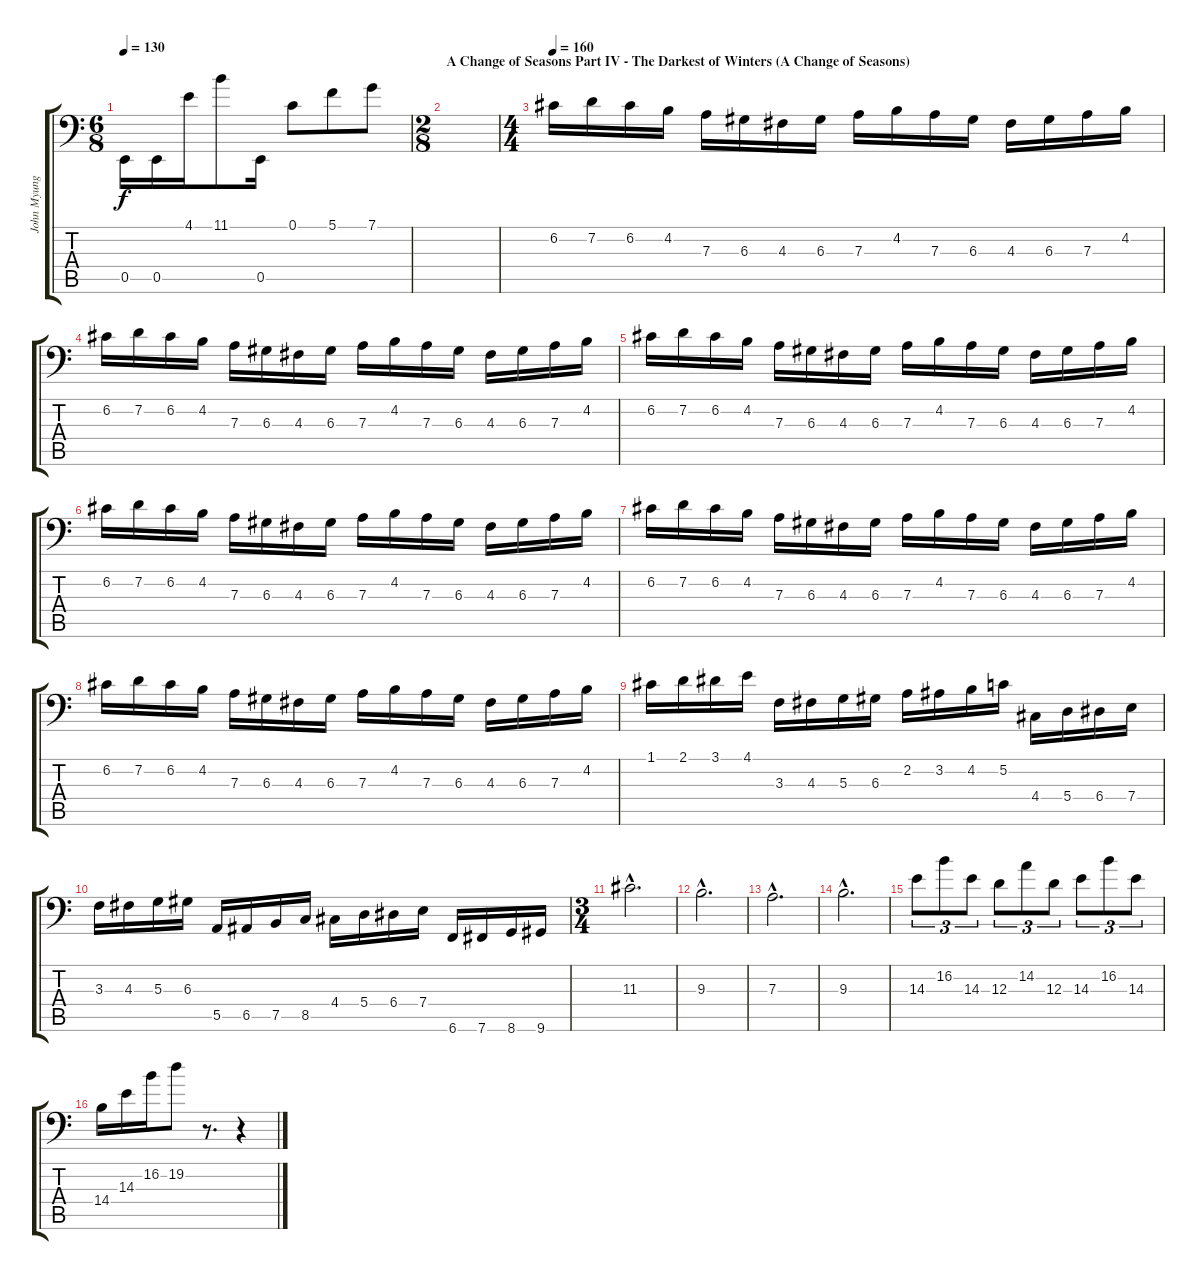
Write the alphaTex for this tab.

\track ("John Myung Bass" "John Myung") {instrument electricbasspick}
\staff {score tabs}
\tuning (C3 G2 D2 A1 E1 B0) {hide}
\ts (6 8)
\tempo 130
\clef f4
\ks c
0.5.16{dy f} 0.5.16 4.1.16 11.1.8 0.5.16 0.1.8 5.1.8 7.1.8 |
\ts (2 8)
\section ("" "A Change of Seasons Part IV - The Darkest of Winters (A Change of Seasons)")
|
\ts (4 4)
\tempo 160
6.2.16 7.2.16 6.2.16 4.2.16 7.3.16 6.3.16 4.3.16 6.3.16 7.3.16 4.2.16 7.3.16 6.3.16 4.3.16 6.3.16 7.3.16 4.2.16 |
6.2.16 7.2.16 6.2.16 4.2.16 7.3.16 6.3.16 4.3.16 6.3.16 7.3.16 4.2.16 7.3.16 6.3.16 4.3.16 6.3.16 7.3.16 4.2.16 |
6.2.16 7.2.16 6.2.16 4.2.16 7.3.16 6.3.16 4.3.16 6.3.16 7.3.16 4.2.16 7.3.16 6.3.16 4.3.16 6.3.16 7.3.16 4.2.16 |
6.2.16 7.2.16 6.2.16 4.2.16 7.3.16 6.3.16 4.3.16 6.3.16 7.3.16 4.2.16 7.3.16 6.3.16 4.3.16 6.3.16 7.3.16 4.2.16 |
6.2.16 7.2.16 6.2.16 4.2.16 7.3.16 6.3.16 4.3.16 6.3.16 7.3.16 4.2.16 7.3.16 6.3.16 4.3.16 6.3.16 7.3.16 4.2.16 |
6.2.16 7.2.16 6.2.16 4.2.16 7.3.16 6.3.16 4.3.16 6.3.16 7.3.16 4.2.16 7.3.16 6.3.16 4.3.16 6.3.16 7.3.16 4.2.16 |
1.1.16 2.1.16 3.1.16 4.1.16 3.3.16 4.3.16 5.3.16 6.3.16 2.2.16 3.2.16 4.2.16 5.2.16 4.4.16 5.4.16 6.4.16 7.4.16 |
3.3.16 4.3.16 5.3.16 6.3.16 5.5.16 6.5.16 7.5.16 8.5.16 4.4.16 5.4.16 6.4.16 7.4.16 6.6.16 7.6.16 8.6.16 9.6.16 |
\ts (3 4)
11.3{hac}.2{d} |
9.3{hac}.2{d} |
7.3{hac}.2{d} |
9.3{hac}.2{d} |
14.3.8{tu (3 2)} 16.2.8{tu (3 2)} 14.3.8{tu (3 2)} 12.3.8{tu (3 2)} 14.2.8{tu (3 2)} 12.3.8{tu (3 2)} 14.3.8{tu (3 2)} 16.2.8{tu (3 2)} 14.3.8{tu (3 2)} |
14.4.16 14.3.16 16.2.16 19.2.8 r.8{d} r.4
